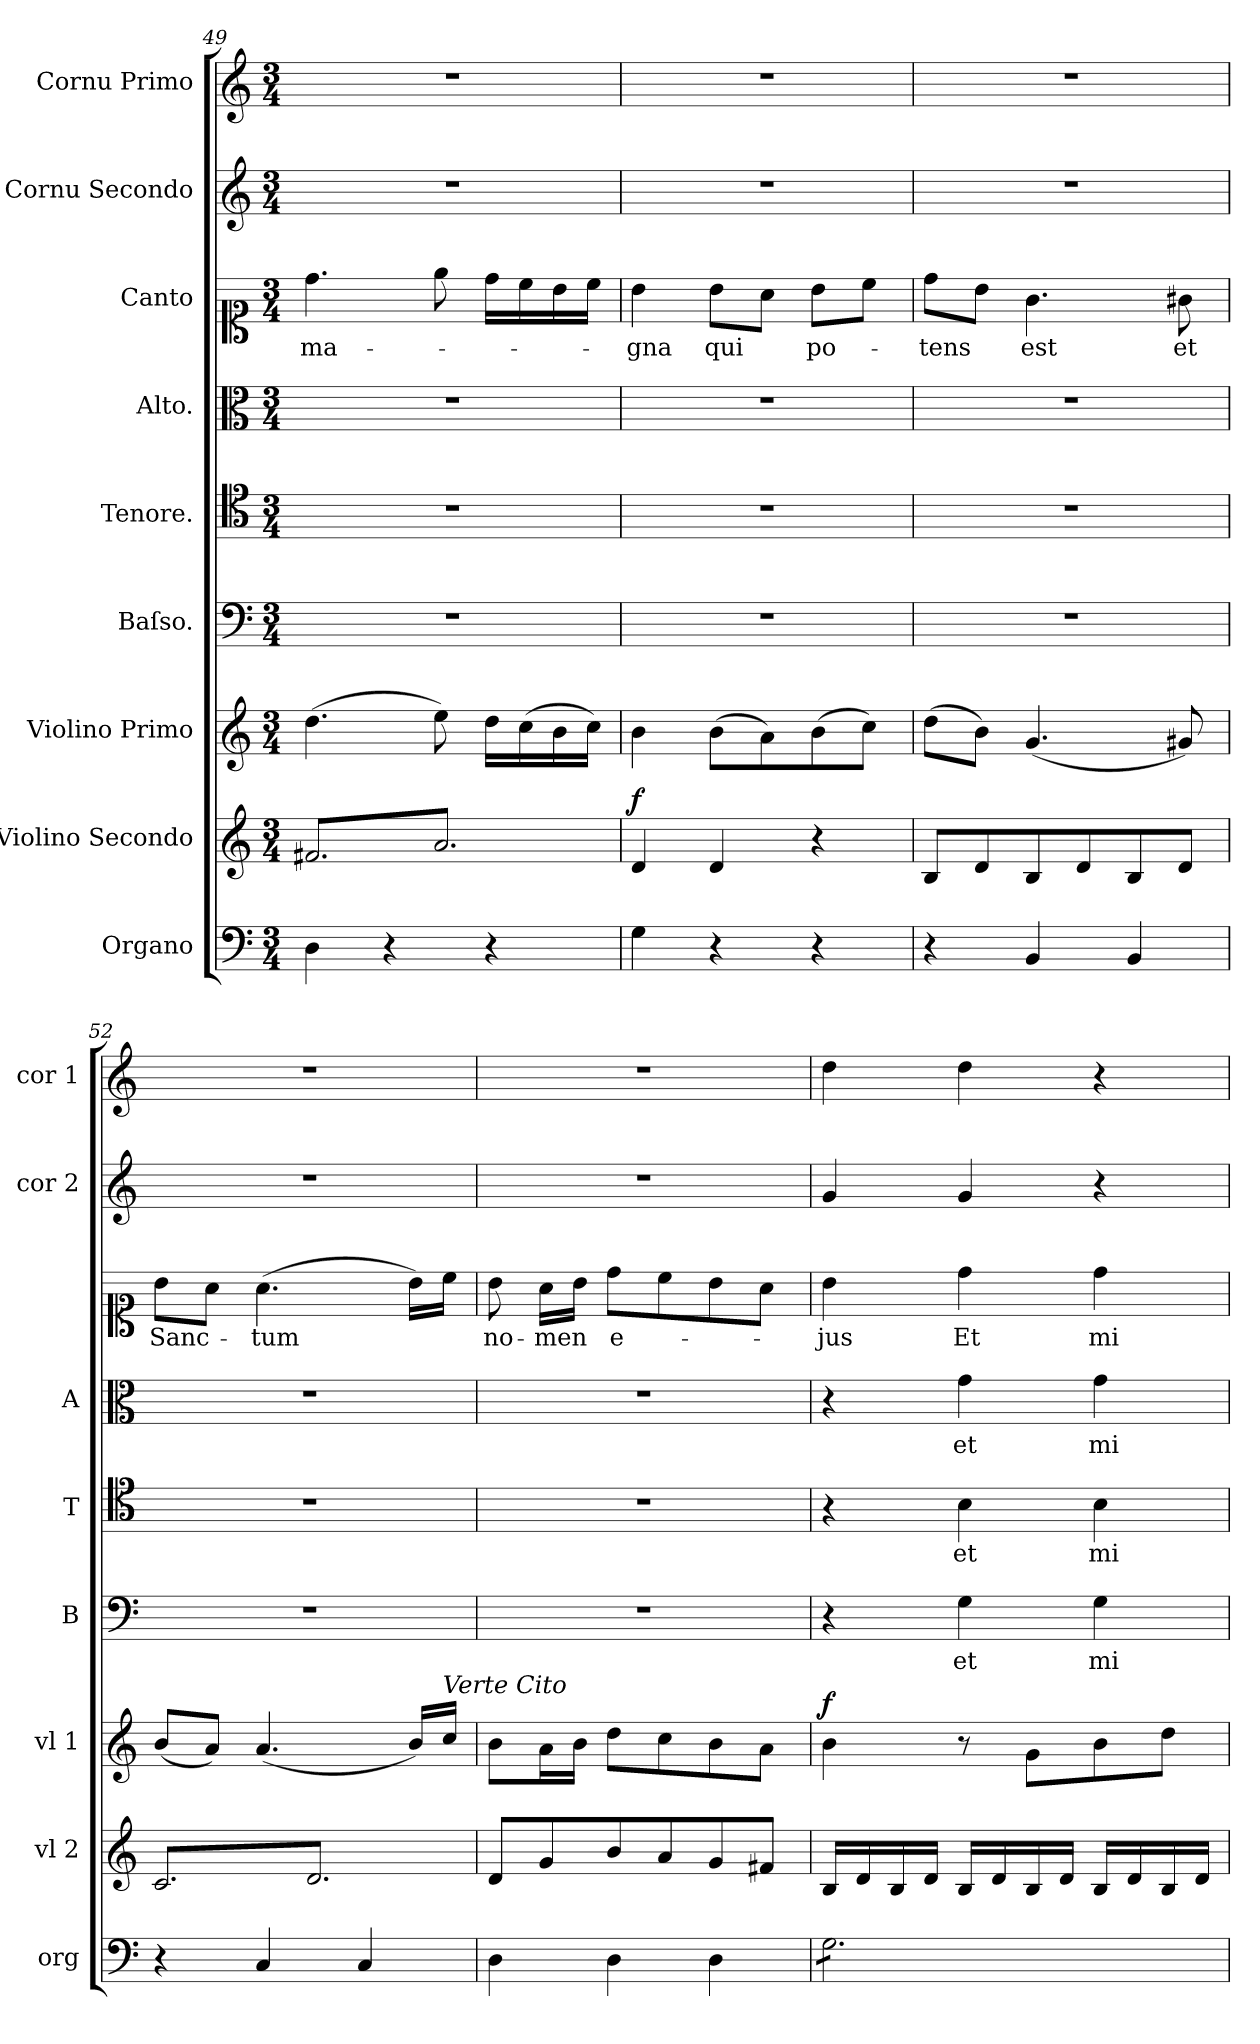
**kern	**kern	**dynam	**kern	**dynam	**kern	**text	**kern	**text	**kern	**text	**kern	**text	**kern	**kern
*part9	*part8	*part8	*part7	*part7	*part6	*part6	*part5	*part5	*part4	*part4	*part3	*part3	*part2	*part1
*staff9	*staff8	*staff8	*staff7	*staff7	*staff6	*staff6	*staff5	*staff5	*staff4	*staff4	*staff3	*staff3	*staff2	*staff1
*I"Organo	*I"Violino Secondo	*	*I"Violino Primo	*	*I"Baſso.	*	*I"Tenore.	*	*I"Alto.	*	*I"Canto	*	*I"Cornu Secondo	*I"Cornu Primo
*I'org	*I'vl 2	*	*I'vl 1	*	*I'B	*	*I'T	*	*I'A	*	*	*	*I'cor 2	*I'cor 1
*clefF4	*clefG2	*	*clefG2	*	*clefF4	*	*clefC4	*	*clefC3	*	*clefC1	*	*clefG2	*clefG2
*k[]	*k[]	*	*k[]	*	*k[]	*	*k[]	*	*k[]	*	*k[]	*	*k[]	*k[]
*C:	*C:	*	*C:	*	*C:	*	*C:	*	*C:	*	*C:	*	*C:	*C:
*M3/4	*M3/4	*	*M3/4	*	*M3/4	*	*M3/4	*	*M3/4	*	*M3/4	*	*M3/4	*M3/4
=49	=49	=49	=49	=49	=49	=49	=49	=49	=49	=49	=49	=49	=49	=49
*	*tremolo	*	*	*	*	*	*	*	*	*	*	*	*	*
4D\	8f#X/L	.	(4.dd\	.	2.r	.	2.r	.	2.r	.	4.dd\	ma-	2.r	2.r
.	8a/	.	.	.	.	.	.	.	.	.	.	.	.	.
4r	8f#X/	.	.	.	.	.	.	.	.	.	.	.	.	.
.	8a/	.	8ee\)	.	.	.	.	.	.	.	8ee\	.	.	.
4r	8f#X/	.	16dd\LL	.	.	.	.	.	.	.	16dd\LL	.	.	.
.	.	.	(16cc\	.	.	.	.	.	.	.	16cc\	.	.	.
.	8a/J	.	16b\	.	.	.	.	.	.	.	16b\	.	.	.
*	*Xtremolo	*	*	*	*	*	*	*	*	*	*	*	*	*
.	.	.	16cc\JJ)	.	.	.	.	.	.	.	16cc\JJ	.	.	.
=50	=50	=50	=50	=50	=50	=50	=50	=50	=50	=50	=50	=50	=50	=50
!	!	!LO:DY:a	!	!	!	!	!	!	!	!	!	!	!	!
4G\	4d/	f	4b\	.	2.r	.	2.r	.	2.r	.	4b\	-gna	2.r	2.r
.	.	.	.	.	.	.	.	.	.	.	.	.	.	.
4r	4d/	.	(8b\L	.	.	.	.	.	.	.	8b\L	qui	.	.
.	.	.	8a\)	.	.	.	.	.	.	.	8a\J	.	.	.
4r	4r	.	(8b\	.	.	.	.	.	.	.	8b\L	po-	.	.
.	.	.	8cc\J)	.	.	.	.	.	.	.	8cc\J	.	.	.
=51	=51	=51	=51	=51	=51	=51	=51	=51	=51	=51	=51	=51	=51	=51
4r	8B/L	.	(8dd\L	.	2.r	.	2.r	.	2.r	.	8dd\L	-tens	2.r	2.r
.	8d/	.	8b\J)	.	.	.	.	.	.	.	8b\J	.	.	.
4BB/	8B/	.	(4.g/	.	.	.	.	.	.	.	4.g\	est	.	.
.	8d/	.	.	.	.	.	.	.	.	.	.	.	.	.
4BB/	8B/	.	.	.	.	.	.	.	.	.	.	.	.	.
.	8d/J	.	8g#X/)	.	.	.	.	.	.	.	8g#X\	et	.	.
=52	=52	=52	=52	=52	=52	=52	=52	=52	=52	=52	=52	=52	=52	=52
*	*tremolo	*	*	*	*	*	*	*	*	*	*	*	*	*
4r	8c/L	.	(8b/L	.	2.r	.	2.r	.	2.r	.	8b\L	Sanc-	2.r	2.r
.	8d/	.	8a/J)	.	.	.	.	.	.	.	8a\J	.	.	.
4C/	8c/	.	(4.a/	.	.	.	.	.	.	.	(4.a\	-tum	.	.
.	8d/	.	.	.	.	.	.	.	.	.	.	.	.	.
4C/	8c/	.	.	.	.	.	.	.	.	.	.	.	.	.
.	8d/J	.	16b/LL)	.	.	.	.	.	.	.	16b\LL)	.	.	.
*	*Xtremolo	*	*	*	*	*	*	*	*	*	*	*	*	*
!	!	!	!LO:TX:a:i:t=Verte Cito	!	!	!	!	!	!	!	!	!	!	!
.	.	.	16cc/JJ	.	.	.	.	.	.	.	16cc\JJ	.	.	.
=53	=53	=53	=53	=53	=53	=53	=53	=53	=53	=53	=53	=53	=53	=53
4D\	8d/L	.	8b\L	.	2.r	.	2.r	.	2.r	.	8b\	no-	2.r	2.r
.	8g/	.	16a\L	.	.	.	.	.	.	.	16a\LL	-men	.	.
.	.	.	16b\JJ	.	.	.	.	.	.	.	16b\JJ	.	.	.
4D\	8b/	.	8dd\L	.	.	.	.	.	.	.	8dd\L	e-	.	.
.	8a/	.	8cc\	.	.	.	.	.	.	.	8cc\	.	.	.
4D\	8g/	.	8b\	.	.	.	.	.	.	.	8b\	.	.	.
.	8f#X/J	.	8a\J	.	.	.	.	.	.	.	8a\J	.	.	.
=54	=54	=54	=54	=54	=54	=54	=54	=54	=54	=54	=54	=54	=54	=54
!LO:TX:a:i:t=Tutti	!	!	!	!	!	!	!	!	!	!	!	!	!	!
!	!	!LO:DY:a	!	!LO:DY:a	!	!	!	!	!	!	!	!	!	!
*tremolo	*	*	*	*	*	*	*	*	*	*	*	*	*	*
8G\L	16B/LL	for.	4b\	f.	4r	.	4r	.	4r	.	4b\	-jus	4g/	4dd\
.	16d/	.	.	.	.	.	.	.	.	.	.	.	.	.
8G\	16B/	.	.	.	.	.	.	.	.	.	.	.	.	.
.	16d/JJ	.	.	.	.	.	.	.	.	.	.	.	.	.
8G\	16B/LL	.	8r	.	4G\	et	4B\	et	4g\	et	4dd\	Et	4g/	4dd\
.	16d/	.	.	.	.	.	.	.	.	.	.	.	.	.
8G\	16B/	.	8g\L	.	.	.	.	.	.	.	.	.	.	.
.	16d/JJ	.	.	.	.	.	.	.	.	.	.	.	.	.
8G\	16B/LL	.	8b\	.	4G\	mi-	4B\	mi-	4g\	mi-	4dd\	mi-	4r	4r
.	16d/	.	.	.	.	.	.	.	.	.	.	.	.	.
8G\J	16B/	.	8dd\J	.	.	.	.	.	.	.	.	.	.	.
*Xtremolo	*	*	*	*	*	*	*	*	*	*	*	*	*	*
.	16d/JJ	.	.	.	.	.	.	.	.	.	.	.	.	.
=	=	=	=	=	=	=	=	=	=	=	=	=	=	=
*-	*-	*-	*-	*-	*-	*-	*-	*-	*-	*-	*-	*-	*-	*-
